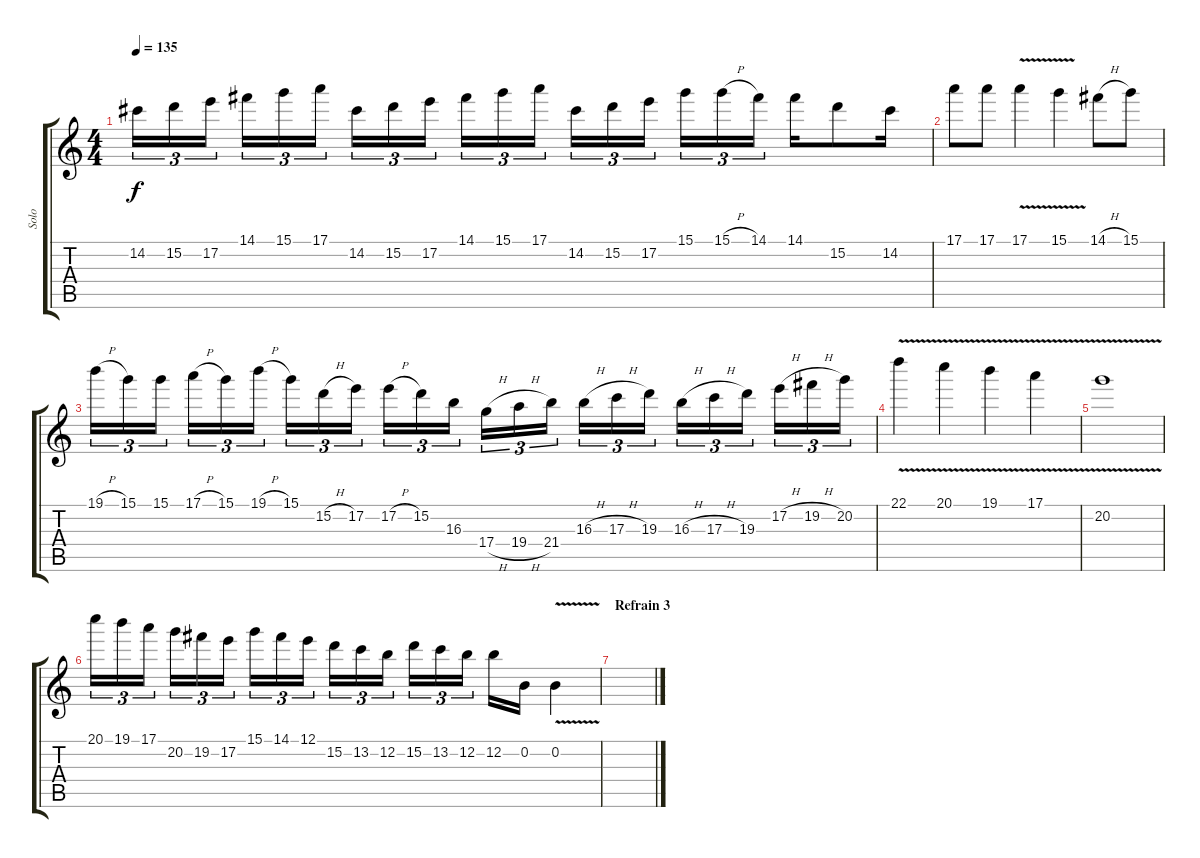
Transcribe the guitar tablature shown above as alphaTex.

\track ("Solo" "Solo") {instrument overdrivenguitar}
\staff {score tabs}
\tuning (E4 B3 G3 D3 A2 E2) {hide}
\ts (4 4)
\tempo 135
\clef g2
\ks c
14.2.16{tu (3 2) dy f} 15.2.16{tu (3 2)} 17.2.16{tu (3 2)} 14.1.16{tu (3 2)} 15.1.16{tu (3 2)} 17.1.16{tu (3 2)} 14.2.16{tu (3 2)} 15.2.16{tu (3 2)} 17.2.16{tu (3 2)} 14.1.16{tu (3 2)} 15.1.16{tu (3 2)} 17.1.16{tu (3 2)} 14.2.16{tu (3 2)} 15.2.16{tu (3 2)} 17.2.16{tu (3 2)} 15.1.16{tu (3 2)} 15.1{h}.16{tu (3 2)} 14.1.16{tu (3 2)} 14.1.16 15.2.8 14.2.16 |
17.1.8 17.1.8 17.1{v}.4 15.1{v}.4 14.1{h}.8 15.1.8 |
19.1{h}.16{tu (3 2)} 15.1.16{tu (3 2)} 15.1.16{tu (3 2)} 17.1{h}.16{tu (3 2)} 15.1.16{tu (3 2)} 19.1{h}.16{tu (3 2)} 15.1.16{tu (3 2)} 15.2{h}.16{tu (3 2)} 17.2.16{tu (3 2)} 17.2{h}.16{tu (3 2)} 15.2.16{tu (3 2)} 16.3.16{tu (3 2)} 17.4{h}.16{tu (3 2)} 19.4{h}.16{tu (3 2)} 21.4.16{tu (3 2)} 16.3{h}.16{tu (3 2)} 17.3{h}.16{tu (3 2)} 19.3.16{tu (3 2)} 16.3{h}.16{tu (3 2)} 17.3{h}.16{tu (3 2)} 19.3.16{tu (3 2)} 17.2{h}.16{tu (3 2)} 19.2{h}.16{tu (3 2)} 20.2.16{tu (3 2)} |
22.1{v}.4 20.1{v}.4 19.1{v}.4 17.1{v}.4 |
20.2{v}.1 |
20.1.16{tu (3 2)} 19.1.16{tu (3 2)} 17.1.16{tu (3 2)} 20.2.16{tu (3 2)} 19.2.16{tu (3 2)} 17.2.16{tu (3 2)} 15.1.16{tu (3 2)} 14.1.16{tu (3 2)} 12.1.16{tu (3 2)} 15.2.16{tu (3 2)} 13.2.16{tu (3 2)} 12.2.16{tu (3 2)} 15.2.16{tu (3 2)} 13.2.16{tu (3 2)} 12.2.16{tu (3 2)} 12.2.16 0.2.16 0.2{v}.4 |
\section ("" "Refrain 3")
